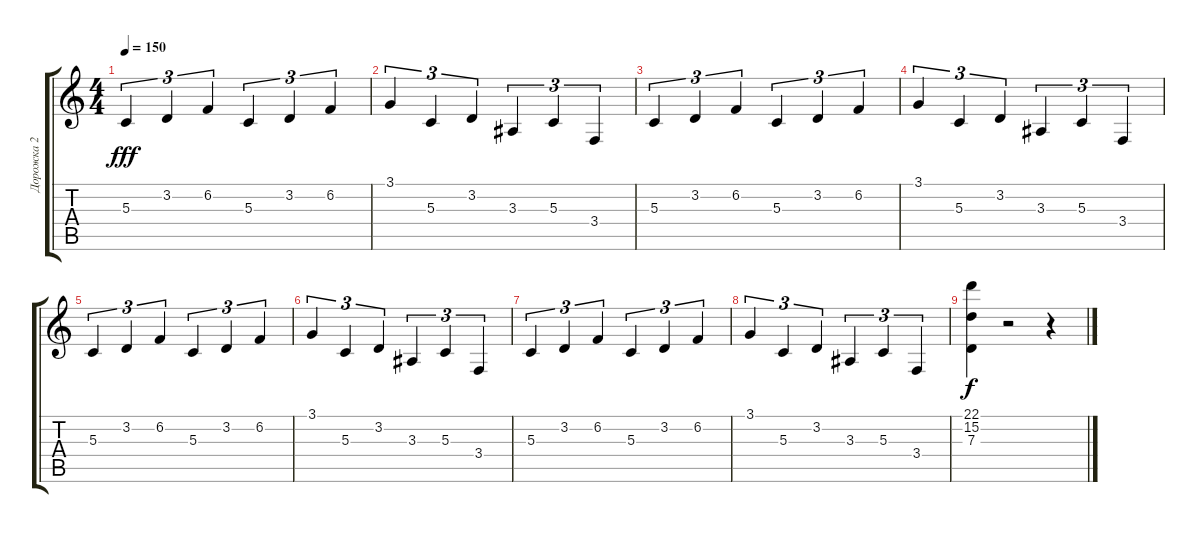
\track ("Дорожка 2" "Дорожка 2") {instrument stringensemble1}
\staff {score tabs}
\tuning (E4 B3 G3 D3 A2 E2) {hide}
\ts (4 4)
\tempo 150
\clef g2
\ks c
5.3.4{tu (3 2) dy fff} 3.2.4{tu (3 2)} 6.2.4{tu (3 2)} 5.3.4{tu (3 2)} 3.2.4{tu (3 2)} 6.2.4{tu (3 2)} |
3.1.4{tu (3 2)} 5.3.4{tu (3 2)} 3.2.4{tu (3 2)} 3.3.4{tu (3 2)} 5.3.4{tu (3 2)} 3.4.4{tu (3 2)} |
5.3.4{tu (3 2)} 3.2.4{tu (3 2)} 6.2.4{tu (3 2)} 5.3.4{tu (3 2)} 3.2.4{tu (3 2)} 6.2.4{tu (3 2)} |
3.1.4{tu (3 2)} 5.3.4{tu (3 2)} 3.2.4{tu (3 2)} 3.3.4{tu (3 2)} 5.3.4{tu (3 2)} 3.4.4{tu (3 2)} |
5.3.4{tu (3 2)} 3.2.4{tu (3 2)} 6.2.4{tu (3 2)} 5.3.4{tu (3 2)} 3.2.4{tu (3 2)} 6.2.4{tu (3 2)} |
3.1.4{tu (3 2)} 5.3.4{tu (3 2)} 3.2.4{tu (3 2)} 3.3.4{tu (3 2)} 5.3.4{tu (3 2)} 3.4.4{tu (3 2)} |
5.3.4{tu (3 2)} 3.2.4{tu (3 2)} 6.2.4{tu (3 2)} 5.3.4{tu (3 2)} 3.2.4{tu (3 2)} 6.2.4{tu (3 2)} |
3.1.4{tu (3 2)} 5.3.4{tu (3 2)} 3.2.4{tu (3 2)} 3.3.4{tu (3 2)} 5.3.4{tu (3 2)} 3.4.4{tu (3 2)} |
(22.1 15.2 7.3).4{dy f} r.2 r.4
